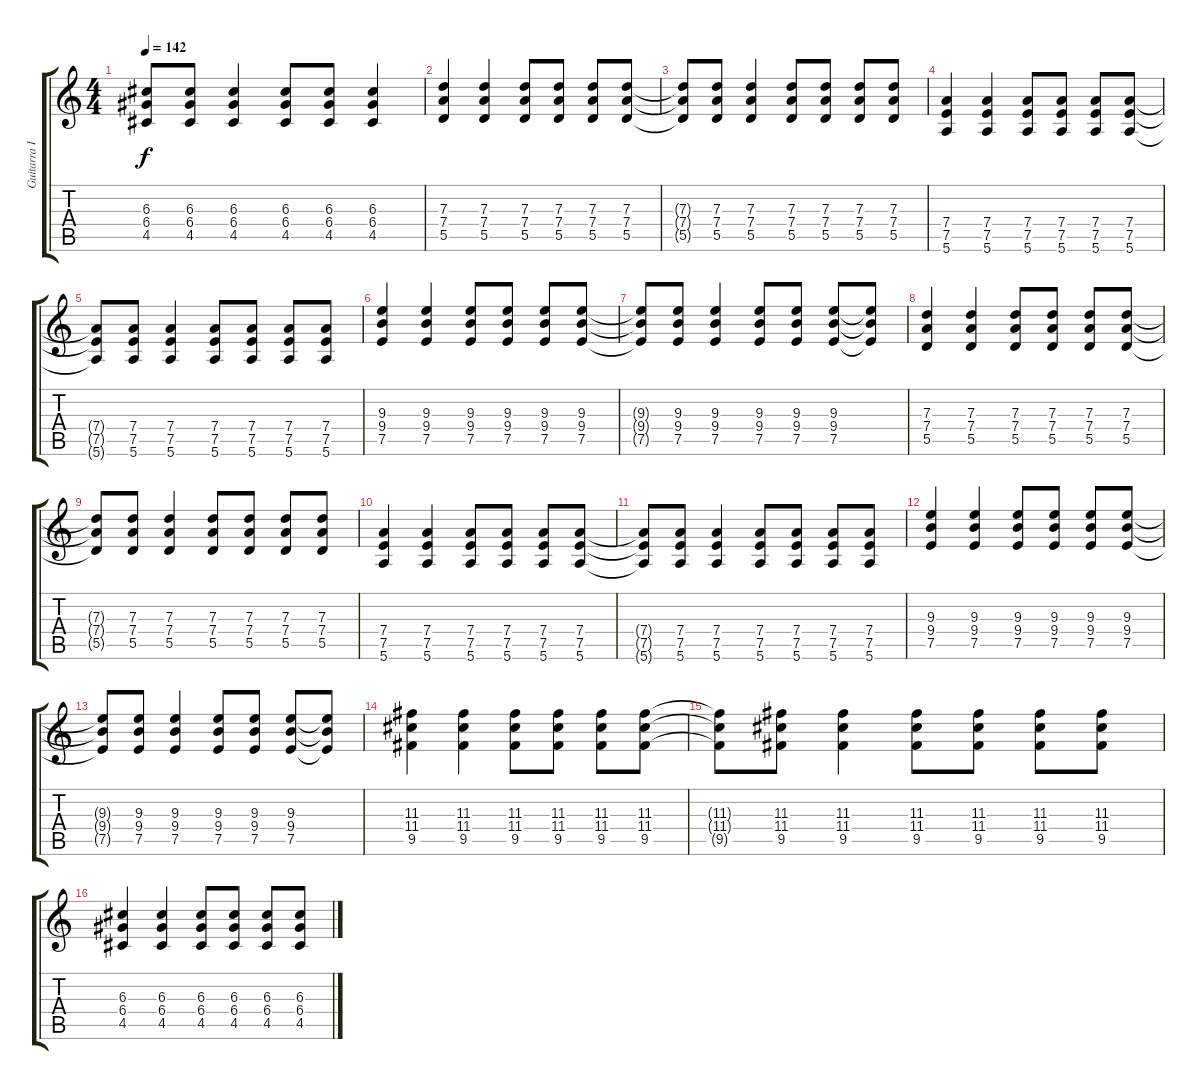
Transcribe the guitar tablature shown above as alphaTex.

\track ("Guitarra II" "Guitarra I") {instrument overdrivenguitar}
\staff {score tabs}
\tuning (E4 B3 G3 D3 A2 E2) {hide}
\ts (4 4)
\tempo 142
\clef g2
\ks c
(6.3{t} 6.4{t} 4.5{t}).8{dy f} (6.3 6.4 4.5).8 (6.3 6.4 4.5).4 (6.3 6.4 4.5).8 (6.3 6.4 4.5).8 (6.3 6.4 4.5).4 |
(7.3 7.4 5.5).4 (7.3 7.4 5.5).4 (7.3 7.4 5.5).8 (7.3 7.4 5.5).8 (7.3 7.4 5.5).8 (7.3 7.4 5.5).8 |
(7.3{t} 7.4{t} 5.5{t}).8 (7.3 7.4 5.5).8 (7.3 7.4 5.5).4 (7.3 7.4 5.5).8 (7.3 7.4 5.5).8 (7.3 7.4 5.5).8 (7.3 7.4 5.5).8 |
(7.4 7.5 5.6).4 (7.4 7.5 5.6).4 (7.4 7.5 5.6).8 (7.4 7.5 5.6).8 (7.4 7.5 5.6).8 (7.4 7.5 5.6).8 |
(7.4{t} 7.5{t} 5.6{t}).8 (7.4 7.5 5.6).8 (7.4 7.5 5.6).4 (7.4 7.5 5.6).8 (7.4 7.5 5.6).8 (7.4 7.5 5.6).8 (7.4 7.5 5.6).8 |
(9.3 9.4 7.5).4 (9.3 9.4 7.5).4 (9.3 9.4 7.5).8 (9.3 9.4 7.5).8 (9.3 9.4 7.5).8 (9.3 9.4 7.5).8 |
(9.3{t} 9.4{t} 7.5{t}).8 (9.3 9.4 7.5).8 (9.3 9.4 7.5).4 (9.3 9.4 7.5).8 (9.3 9.4 7.5).8 (9.3 9.4 7.5).8 (9.3{t} 9.4{t} 7.5{t}).8 |
(7.3 7.4 5.5).4 (7.3 7.4 5.5).4 (7.3 7.4 5.5).8 (7.3 7.4 5.5).8 (7.3 7.4 5.5).8 (7.3 7.4 5.5).8 |
(7.3{t} 7.4{t} 5.5{t}).8 (7.3 7.4 5.5).8 (7.3 7.4 5.5).4 (7.3 7.4 5.5).8 (7.3 7.4 5.5).8 (7.3 7.4 5.5).8 (7.3 7.4 5.5).8 |
(7.4 7.5 5.6).4 (7.4 7.5 5.6).4 (7.4 7.5 5.6).8 (7.4 7.5 5.6).8 (7.4 7.5 5.6).8 (7.4 7.5 5.6).8 |
(7.4{t} 7.5{t} 5.6{t}).8 (7.4 7.5 5.6).8 (7.4 7.5 5.6).4 (7.4 7.5 5.6).8 (7.4 7.5 5.6).8 (7.4 7.5 5.6).8 (7.4 7.5 5.6).8 |
(9.3 9.4 7.5).4 (9.3 9.4 7.5).4 (9.3 9.4 7.5).8 (9.3 9.4 7.5).8 (9.3 9.4 7.5).8 (9.3 9.4 7.5).8 |
(9.3{t} 9.4{t} 7.5{t}).8 (9.3 9.4 7.5).8 (9.3 9.4 7.5).4 (9.3 9.4 7.5).8 (9.3 9.4 7.5).8 (9.3 9.4 7.5).8 (9.3{t} 9.4{t} 7.5{t}).8 |
(11.3 11.4 9.5).4 (11.3 11.4 9.5).4 (11.3 11.4 9.5).8 (11.3 11.4 9.5).8 (11.3 11.4 9.5).8 (11.3 11.4 9.5).8 |
(11.3{t} 11.4{t} 9.5{t}).8 (11.3 11.4 9.5).8 (11.3 11.4 9.5).4 (11.3 11.4 9.5).8 (11.3 11.4 9.5).8 (11.3 11.4 9.5).8 (11.3 11.4 9.5).8 |
(6.3 6.4 4.5).4 (6.3 6.4 4.5).4 (6.3 6.4 4.5).8 (6.3 6.4 4.5).8 (6.3 6.4 4.5).8 (6.3 6.4 4.5).8
